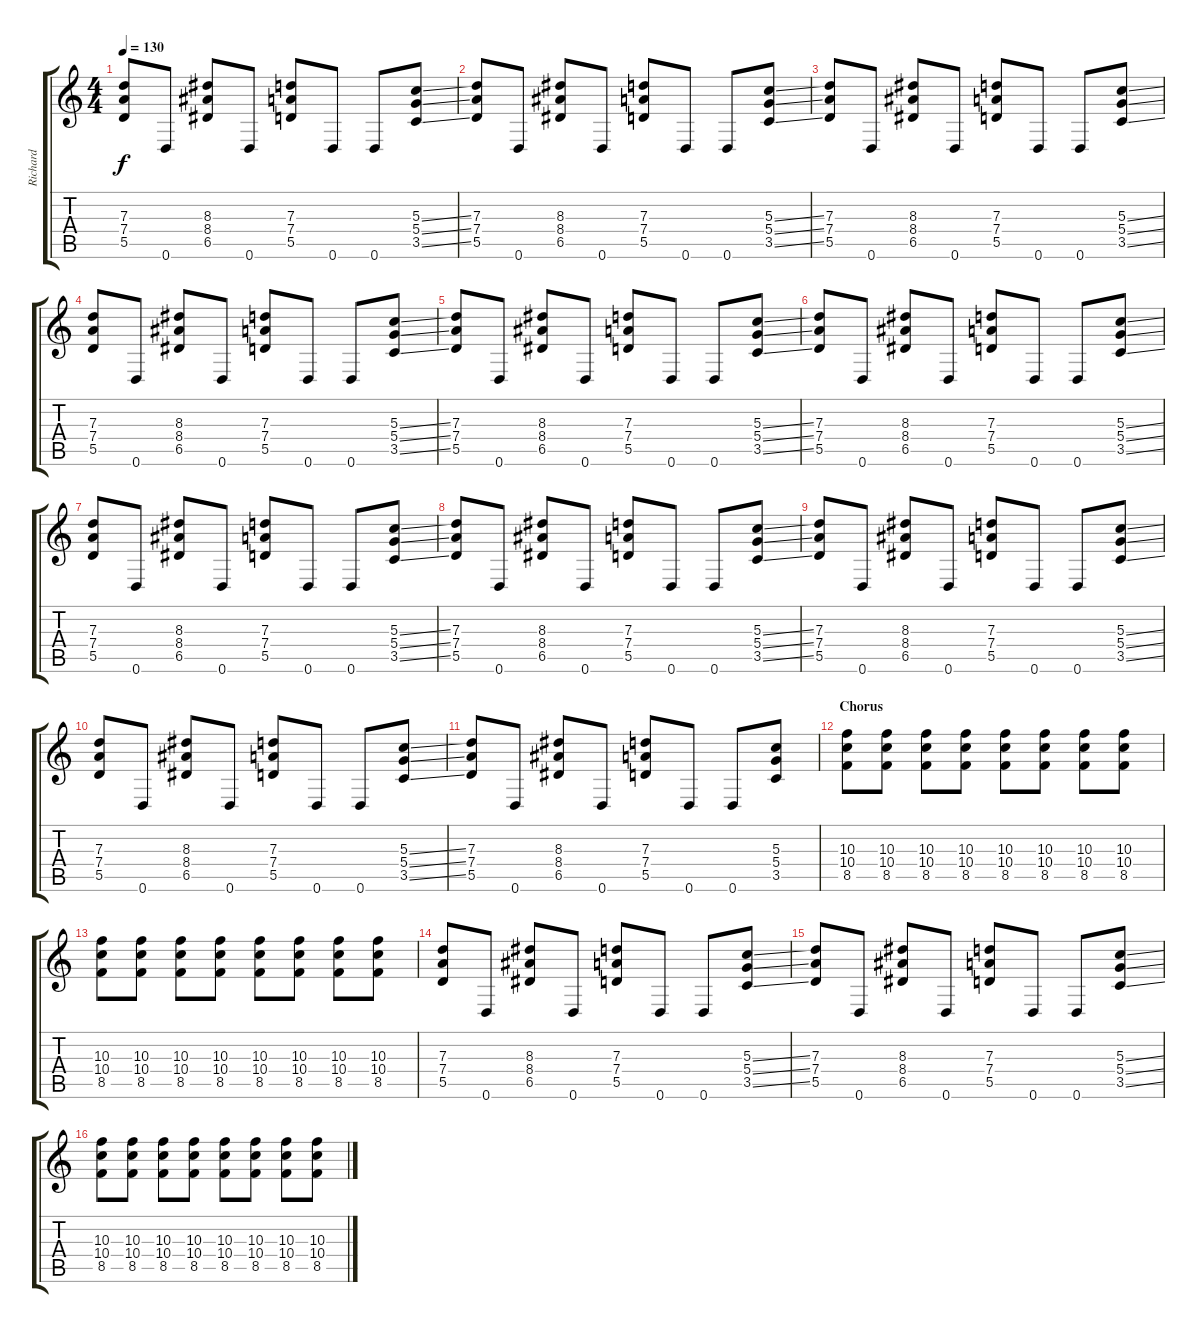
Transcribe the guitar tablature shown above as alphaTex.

\track ("Richard" "Richard") {instrument distortionguitar}
\staff {score tabs}
\tuning (E4 B3 G3 D3 A2 D2) {hide}
\ts (4 4)
\tempo 130
\clef g2
\ks c
(7.3 7.4 5.5).8{dy f} 0.6.8 (8.3 8.4 6.5).8 0.6.8 (7.3 7.4 5.5).8 0.6.8 0.6.8 (5.3{ss} 5.4{ss} 3.5{ss}).8 |
(7.3 7.4 5.5).8 0.6.8 (8.3 8.4 6.5).8 0.6.8 (7.3 7.4 5.5).8 0.6.8 0.6.8 (5.3{ss} 5.4{ss} 3.5{ss}).8 |
(7.3 7.4 5.5).8 0.6.8 (8.3 8.4 6.5).8 0.6.8 (7.3 7.4 5.5).8 0.6.8 0.6.8 (5.3{ss} 5.4{ss} 3.5{ss}).8 |
(7.3 7.4 5.5).8 0.6.8 (8.3 8.4 6.5).8 0.6.8 (7.3 7.4 5.5).8 0.6.8 0.6.8 (5.3{ss} 5.4{ss} 3.5{ss}).8 |
(7.3 7.4 5.5).8 0.6.8 (8.3 8.4 6.5).8 0.6.8 (7.3 7.4 5.5).8 0.6.8 0.6.8 (5.3{ss} 5.4{ss} 3.5{ss}).8 |
(7.3 7.4 5.5).8 0.6.8 (8.3 8.4 6.5).8 0.6.8 (7.3 7.4 5.5).8 0.6.8 0.6.8 (5.3{ss} 5.4{ss} 3.5{ss}).8 |
(7.3 7.4 5.5).8 0.6.8 (8.3 8.4 6.5).8 0.6.8 (7.3 7.4 5.5).8 0.6.8 0.6.8 (5.3{ss} 5.4{ss} 3.5{ss}).8 |
(7.3 7.4 5.5).8 0.6.8 (8.3 8.4 6.5).8 0.6.8 (7.3 7.4 5.5).8 0.6.8 0.6.8 (5.3{ss} 5.4{ss} 3.5{ss}).8 |
(7.3 7.4 5.5).8 0.6.8 (8.3 8.4 6.5).8 0.6.8 (7.3 7.4 5.5).8 0.6.8 0.6.8 (5.3{ss} 5.4{ss} 3.5{ss}).8 |
(7.3 7.4 5.5).8 0.6.8 (8.3 8.4 6.5).8 0.6.8 (7.3 7.4 5.5).8 0.6.8 0.6.8 (5.3{ss} 5.4{ss} 3.5{ss}).8 |
(7.3 7.4 5.5).8 0.6.8 (8.3 8.4 6.5).8 0.6.8 (7.3 7.4 5.5).8 0.6.8 0.6.8 (5.3 5.4 3.5).8 |
\section ("" "Chorus")
(10.3 10.4 8.5).8 (10.3 10.4 8.5).8 (10.3 10.4 8.5).8 (10.3 10.4 8.5).8 (10.3 10.4 8.5).8 (10.3 10.4 8.5).8 (10.3 10.4 8.5).8 (10.3 10.4 8.5).8 |
(10.3 10.4 8.5).8 (10.3 10.4 8.5).8 (10.3 10.4 8.5).8 (10.3 10.4 8.5).8 (10.3 10.4 8.5).8 (10.3 10.4 8.5).8 (10.3 10.4 8.5).8 (10.3 10.4 8.5).8 |
(7.3 7.4 5.5).8 0.6.8 (8.3 8.4 6.5).8 0.6.8 (7.3 7.4 5.5).8 0.6.8 0.6.8 (5.3{ss} 5.4{ss} 3.5{ss}).8 |
(7.3 7.4 5.5).8 0.6.8 (8.3 8.4 6.5).8 0.6.8 (7.3 7.4 5.5).8 0.6.8 0.6.8 (5.3{ss} 5.4{ss} 3.5{ss}).8 |
(10.3 10.4 8.5).8 (10.3 10.4 8.5).8 (10.3 10.4 8.5).8 (10.3 10.4 8.5).8 (10.3 10.4 8.5).8 (10.3 10.4 8.5).8 (10.3 10.4 8.5).8 (10.3 10.4 8.5).8
